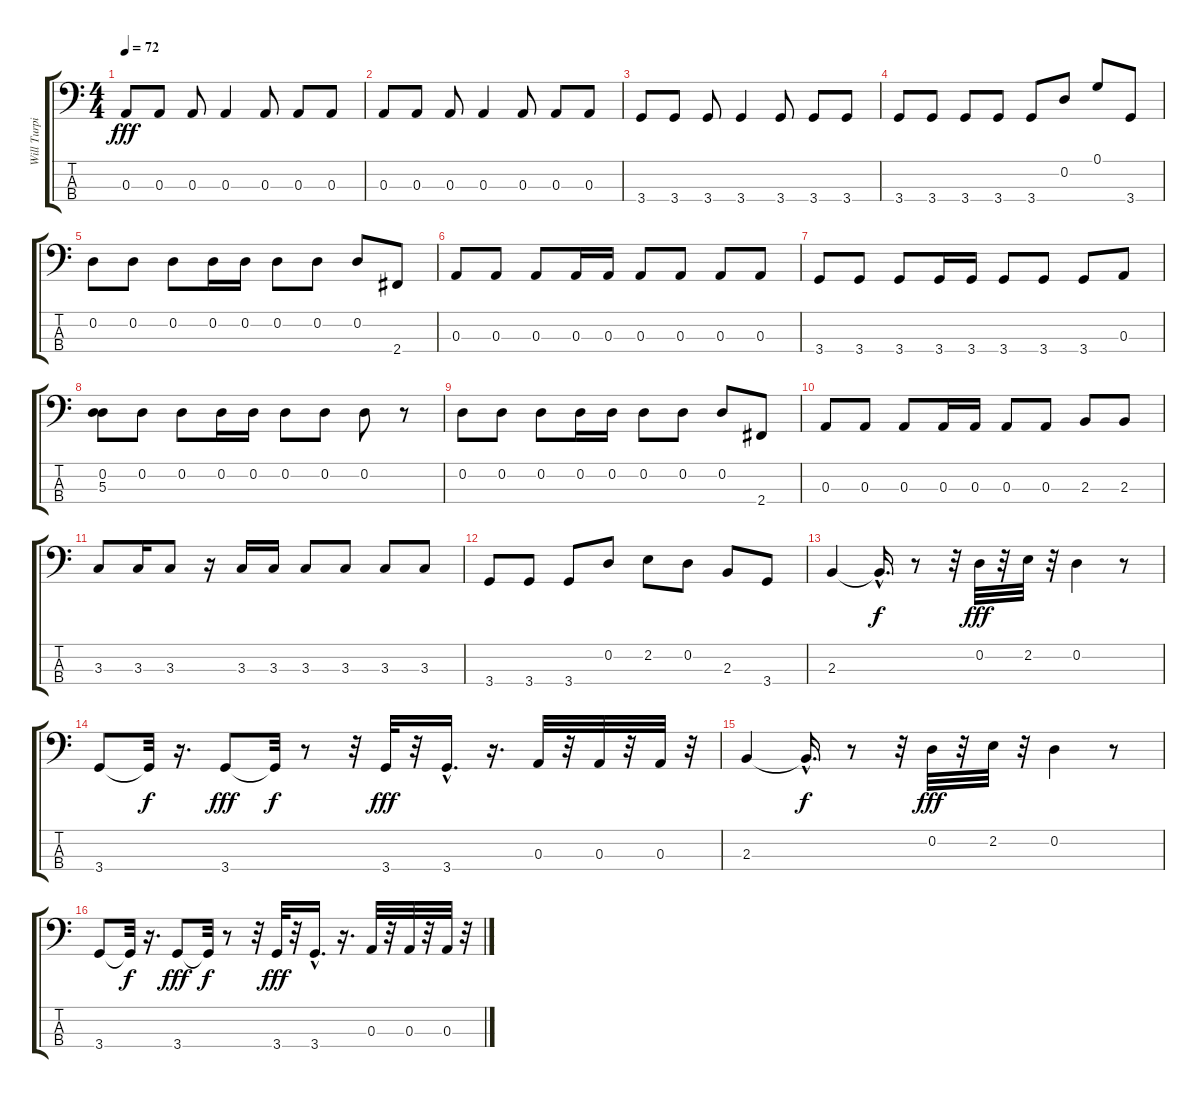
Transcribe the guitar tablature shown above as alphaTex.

\track ("Will Turpin" "Will Turpi") {instrument electricbassfinger}
\staff {score tabs}
\tuning (G2 D2 A1 E1) {hide}
\ts (4 4)
\tempo 72
\clef f4
\ks c
0.3.8{dy fff} 0.3.8 0.3.8 0.3.4 0.3.8 0.3.8 0.3.8 |
0.3.8 0.3.8 0.3.8 0.3.4 0.3.8 0.3.8 0.3.8 |
3.4.8 3.4.8 3.4.8 3.4.4 3.4.8 3.4.8 3.4.8 |
3.4.8 3.4.8 3.4.8 3.4.8 3.4.8 0.2.8 0.1.8 3.4.8 |
0.2.8 0.2.8 0.2.8 0.2.16 0.2.16 0.2.8 0.2.8 0.2.8 2.4.8 |
0.3.8 0.3.8 0.3.8 0.3.16 0.3.16 0.3.8 0.3.8 0.3.8 0.3.8 |
3.4.8 3.4.8 3.4.8 3.4.16 3.4.16 3.4.8 3.4.8 3.4.8 0.3.8 |
(0.2 5.3).8 0.2.8 0.2.8 0.2.16 0.2.16 0.2.8 0.2.8 0.2.8 r.8 |
0.2.8 0.2.8 0.2.8 0.2.16 0.2.16 0.2.8 0.2.8 0.2.8 2.4.8 |
0.3.8 0.3.8 0.3.8 0.3.16 0.3.16 0.3.8 0.3.8 2.3.8 2.3.8 |
3.3.8 3.3.16 3.3.8 r.16 3.3.16 3.3.16 3.3.8 3.3.8 3.3.8 3.3.8 |
3.4.8 3.4.8 3.4.8 0.2.8 2.2.8 0.2.8 2.3.8 3.4.8 |
2.3.4 2.3{hac t}.16{d dy f} r.8 r.32 0.2.32{dy fff} r.32 2.2.32 r.32 0.2.4 r.8 |
3.4.8 3.4{t}.32{dy f} r.16{d} 3.4.8{dy fff} 3.4{t}.32{dy f} r.8 r.32 3.4.32{dy fff} r.32 3.4{hac}.16{d} r.16{d} 0.3.32 r.32 0.3.32 r.32 0.3.32 r.32 |
2.3.4 2.3{hac t}.16{d dy f} r.8 r.32 0.2.32{dy fff} r.32 2.2.32 r.32 0.2.4 r.8 |
3.4.8 3.4{t}.32{dy f} r.16{d} 3.4.8{dy fff} 3.4{t}.32{dy f} r.8 r.32 3.4.32{dy fff} r.32 3.4{hac}.16{d} r.16{d} 0.3.32 r.32 0.3.32 r.32 0.3.32 r.32
